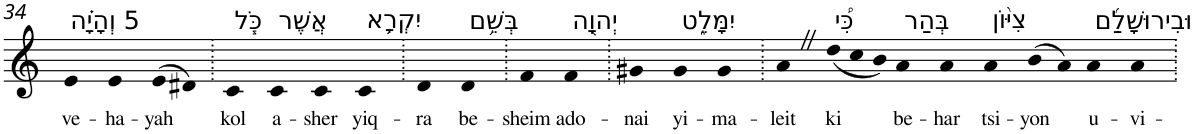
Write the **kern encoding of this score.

**kern	**text
*part1	*part1
*staff1	*staff1
*I"Piano	*
*I'Pno	*
!!LO:PB:g=z
*clefG2	*
*k[]	*
=34	=34
!LO:TX:a:t=5 וְהָיָ֗ה	!
!	!LO:LY:b
4e	ve-
!	!LO:LY:b
4e	-ha-
!	!LO:LY:b
(>8e	-yah
8d#X)	.
=35.	=35.
!LO:TX:a:t=כֹּ֧ל	!
!	!LO:LY:b
4c	kol
!LO:TX:a:t=אֲשֶׁר	!
!	!LO:LY:b
4c	a-
!	!LO:LY:b
4c	-sher
!LO:TX:a:t=יִקְרָ֛א	!
!	!LO:LY:b
4c	yiq-
=36.	=36.
!	!LO:LY:b
4d	-ra
!LO:TX:a:t=בְּשֵׁ֥ם	!
!	!LO:LY:b
4d	be-
=37.	=37.
!	!LO:LY:b
4f	-sheim
!LO:TX:a:t=יְהוָ֖ה	!
!	!LO:LY:b
4f	ado-
=38.	=38.
!	!LO:LY:b
4g#X	-nai
!LO:TX:a:t=יִמָּלֵ֑ט	!
!	!LO:LY:b
4g#	yi-
!	!LO:LY:b
4g#	-ma-
=39.	=39.
!	!LO:LY:b
4aZ	-leit
!LO:TX:a:t=כִּ֠י	!
!	!LO:LY:b
(<12dd	ki
12cc	.
12b)	.
!LO:TX:a:t=בְּהַר	!
!	!LO:LY:b
4a	be-
!	!LO:LY:b
4a	-har
!LO:TX:a:t=צִיּ֨וֹן	!
!	!LO:LY:b
4a	tsi-
!	!LO:LY:b
(>8b	-yon
8a)	.
!LO:TX:a:t=וּבִירוּשָׁלִַ֜ם	!
!	!LO:LY:b
4a	u-
!	!LO:LY:b
4a	-vi-
=.	=.
*-	*-
